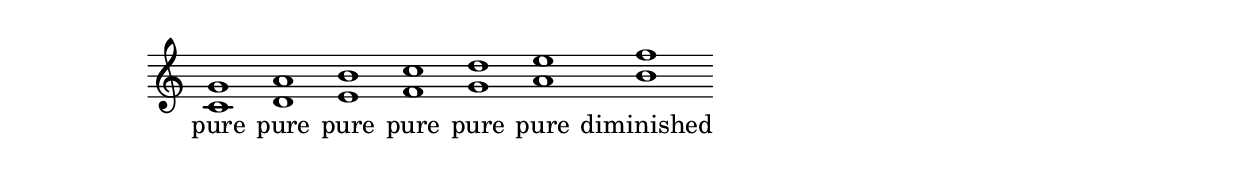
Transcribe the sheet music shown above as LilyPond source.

\version "2.7.40"
\include "scale-common.ly"
\score {
 \new Staff\relative c'{ \cadenzaOn
    <c g'>1 <d a'> <e b'> <f c'> <g d'> <a e'> <b f'>}
 \addlyrics{ pure pure pure pure pure pure diminished }
}
